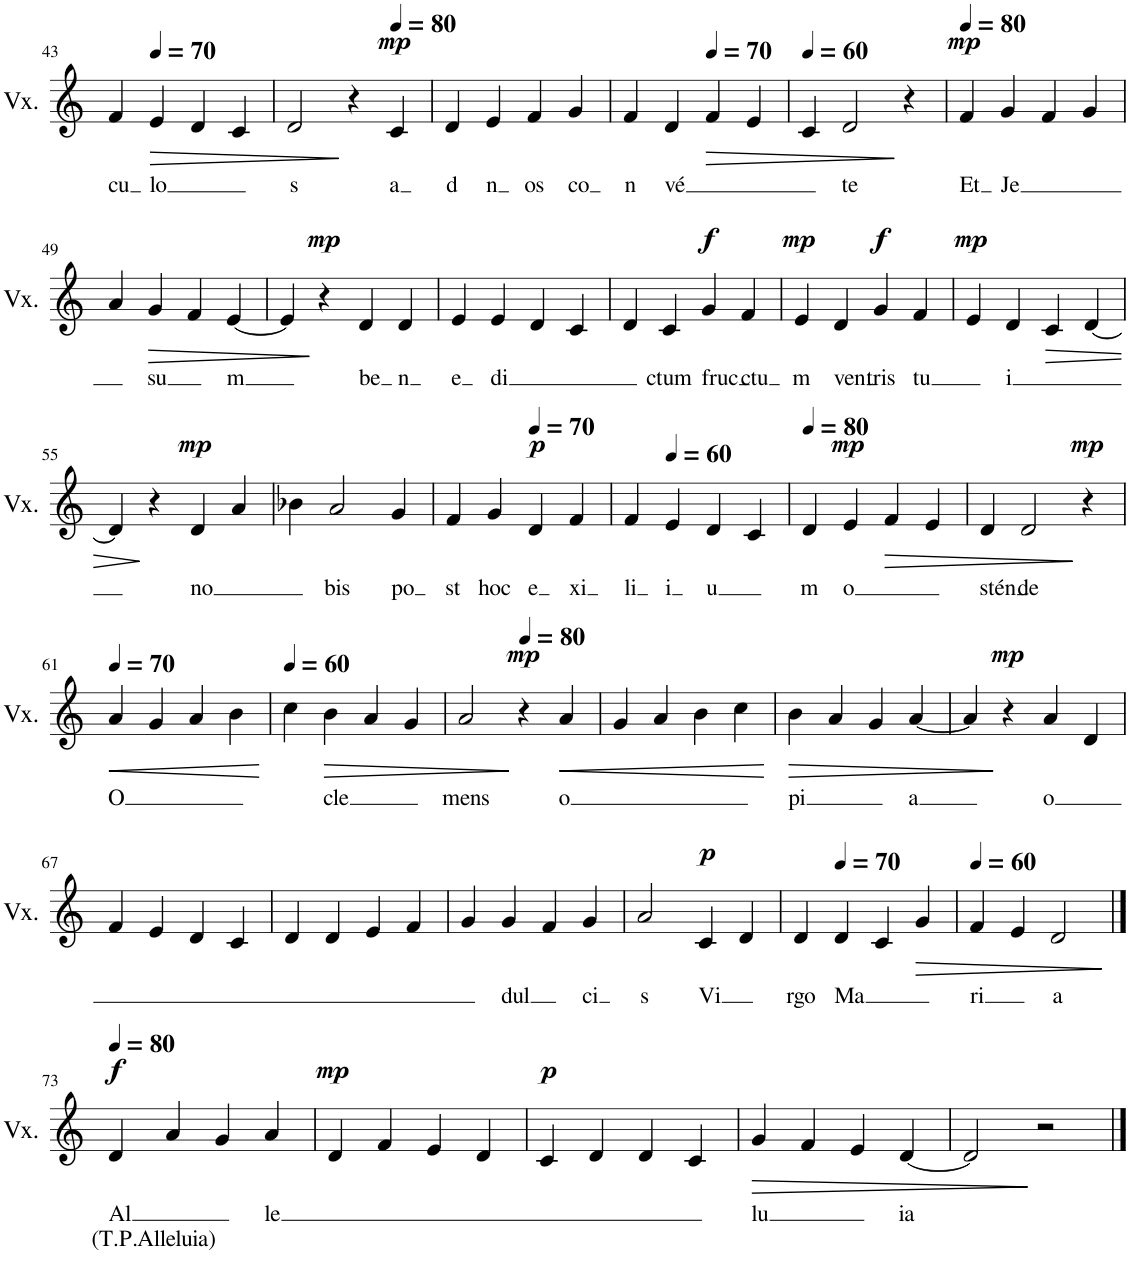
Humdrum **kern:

**kern	**text	**text	**dynam
*part1	*part1	*part1	*part1
*staff1	*staff1	*staff1	*staff1
*I"Voix	*	*	*
*I'Vx.	*	*	*
!!LO:PB:g=z
*clefG2	*	*	*
*k[]	*	*	*
*M4/4	*	*	*
=43	=43	=43	=43
!	!LO:LY:b	!	!
4f/	cu	.	.
*MM70	*	*	*
!	!LO:LY:b	!	!LO:HP:b
4e/	lo	.	>
4d/	.	.	.
4c/	.	.	.
=44	=44	=44	=44
!	!LO:LY:b	!	!
2d/	s	.	.
4r	.	.	]
*MM80	*	*	*
!	!LO:LY:b	!	!LO:DY:a
4c/	a	.	mp
=45	=45	=45	=45
!	!LO:LY:b	!	!
4d/	d	.	.
!	!LO:LY:b	!	!
4e/	n	.	.
!	!LO:LY:b	!	!
4f/	os	.	.
!	!LO:LY:b	!	!
4g/	co	.	.
=46	=46	=46	=46
!	!LO:LY:b	!	!
4f/	n	.	.
!	!LO:LY:b	!	!
4d/	vé	.	.
*MM70	*	*	*
!	!	!	!LO:HP:b
4f/	.	.	>
4e/	.	.	.
=47	=47	=47	=47
*MM60	*	*	*
4c/	.	.	.
!	!LO:LY:b	!	!
2d/	te	.	.
4r	.	.	]
=48	=48	=48	=48
*MM80	*	*	*
!	!LO:LY:b	!	!LO:DY:a
4f/	Et	.	mp
!	!LO:LY:b	!	!
4g/	Je	.	.
4f/	.	.	.
4g/	.	.	.
!!LO:LB:g=z
=49	=49	=49	=49
4a/	.	.	.
!	!LO:LY:b	!	!LO:HP:b
4g/	su	.	>
4f/	.	.	.
!	!LO:LY:b	!	!
[4e/	m	.	.
=50	=50	=50	=50
4e/]	.	.	.
!	!	!	!LO:DY:n=1:a
4r	.	.	] mp
!	!LO:LY:b	!	!
4d/	be	.	.
!	!LO:LY:b	!	!
4d/	n	.	.
=51	=51	=51	=51
!	!LO:LY:b	!	!
4e/	e	.	.
!	!LO:LY:b	!	!
4e/	di	.	.
4d/	.	.	.
4c/	.	.	.
=52	=52	=52	=52
4d/	.	.	.
!	!LO:LY:b	!	!
4c/	ctum	.	.
!	!LO:LY:b	!	!LO:DY:a
4g/	fruc	.	f
!	!LO:LY:b	!	!
4f/	ctu	.	.
=53	=53	=53	=53
!	!LO:LY:b	!	!LO:DY:a
4e/	m	.	mp
!	!LO:LY:b	!	!
4d/	ven	.	.
!	!LO:LY:b	!	!LO:DY:a
4g/	tris	.	f
!	!LO:LY:b	!	!
4f/	tu	.	.
=54	=54	=54	=54
!	!	!	!LO:DY:a
4e/	.	.	mp
!	!LO:LY:b	!	!
4d/	i	.	.
!	!	!	!LO:HP:b
4c/	.	.	>
[4d/	.	.	.
!!LO:LB:g=z
=55	=55	=55	=55
4d/]	.	.	.
4r	.	.	]
!	!LO:LY:b	!	!LO:DY:a
4d/	no	.	mp
4a/	.	.	.
=56	=56	=56	=56
4b-X\	.	.	.
!	!LO:LY:b	!	!
2a/	bis	.	.
!	!LO:LY:b	!	!
4g/	po	.	.
=57	=57	=57	=57
!	!LO:LY:b	!	!
4f/	st	.	.
!	!LO:LY:b	!	!
4g/	hoc	.	.
*MM70	*	*	*
!	!LO:LY:b	!	!LO:DY:a
4d/	e	.	p
!	!LO:LY:b	!	!
4f/	xi	.	.
=58	=58	=58	=58
!	!LO:LY:b	!	!
4f/	li	.	.
*MM60	*	*	*
!	!LO:LY:b	!	!
4e/	i	.	.
!	!LO:LY:b	!	!
4d/	u	.	.
4c/	.	.	.
=59	=59	=59	=59
*MM80	*	*	*
!	!LO:LY:b	!	!
4d/	m	.	.
!	!LO:LY:b	!	!LO:DY:a
4e/	o	.	mp
!	!	!	!LO:HP:b
4f/	.	.	>
4e/	.	.	.
=60	=60	=60	=60
!	!LO:LY:b	!	!
4d/	stén	.	.
!	!LO:LY:b	!	!
2d/	de	.	.
!	!	!	!LO:DY:n=1:a
4r	.	.	] mp
!!LO:LB:g=z
=61	=61	=61	=61
*MM70	*	*	*
!	!LO:LY:b	!	!LO:HP:b
4a/	O	.	<
4g/	.	.	.
4a/	.	.	.
4b\	.	.	.
.	.	.	[
=62	=62	=62	=62
*MM60	*	*	*
4cc\	.	.	.
!	!LO:LY:b	!	!LO:HP:b
4b\	cle	.	>
4a/	.	.	.
4g/	.	.	.
=63	=63	=63	=63
!	!LO:LY:b	!	!
2a/	mens	.	.
*MM80	*	*	*
!	!	!	!LO:DY:n=1:a
4r	.	.	] mp
!	!LO:LY:b	!	!LO:HP:b
4a/	o	.	<
=64	=64	=64	=64
4g/	.	.	.
4a/	.	.	.
4b\	.	.	.
4cc\	.	.	.
.	.	.	[
=65	=65	=65	=65
!	!LO:LY:b	!	!LO:HP:b
4b\	pi	.	>
4a/	.	.	.
4g/	.	.	.
!	!LO:LY:b	!	!
[4a/	a	.	.
=66	=66	=66	=66
4a/]	.	.	.
!	!	!	!LO:DY:n=1:a
4r	.	.	] mp
!	!LO:LY:b	!	!
4a/	o	.	.
4d/	.	.	.
!!LO:LB:g=z
=67	=67	=67	=67
4f/	.	.	.
4e/	.	.	.
4d/	.	.	.
4c/	.	.	.
=68	=68	=68	=68
4d/	.	.	.
4d/	.	.	.
4e/	.	.	.
4f/	.	.	.
=69	=69	=69	=69
4g/	.	.	.
!	!LO:LY:b	!	!
4g/	dul	.	.
4f/	.	.	.
!	!LO:LY:b	!	!
4g/	ci	.	.
=70	=70	=70	=70
!	!LO:LY:b	!	!
2a/	s	.	.
!	!LO:LY:b	!	!LO:DY:a
4c/	Vi	.	p
4d/	.	.	.
=71	=71	=71	=71
!	!LO:LY:b	!	!
4d/	rgo	.	.
*MM70	*	*	*
!	!LO:LY:b	!	!
4d/	Ma	.	.
4c/	.	.	.
!	!	!	!LO:HP:b
4g/	.	.	>
=72	=72	=72	=72
*MM60	*	*	*
!	!LO:LY:b	!	!
4f/	ri	.	.
4e/	.	.	.
!	!LO:LY:b	!	!
2d/	a	.	.
.	.	.	]
!!LO:LB:g=z
==73	==73	==73	==73
*MM80	*	*	*
!	!LO:LY:b	!LO:LY:b	!LO:DY:a
4d/	Al	(T.P.	f
!	!	!LO:LY:b	!
4a/	.	Alleluia)	.
4g/	.	.	.
!	!LO:LY:b	!	!
4a/	le	.	.
=74	=74	=74	=74
!	!	!	!LO:DY:a
4d/	.	.	mp
4f/	.	.	.
4e/	.	.	.
4d/	.	.	.
=75	=75	=75	=75
!	!	!	!LO:DY:a
4c/	.	.	p
4d/	.	.	.
4d/	.	.	.
4c/	.	.	.
=76	=76	=76	=76
!	!LO:LY:b	!	!LO:HP:b
4g/	lu	.	>
4f/	.	.	.
4e/	.	.	.
!	!LO:LY:b	!	!
[4d/	ia	.	.
=77	=77	=77	=77
2d/]	.	.	.
2r	.	.	]
==	==	==	==
*-	*-	*-	*-
